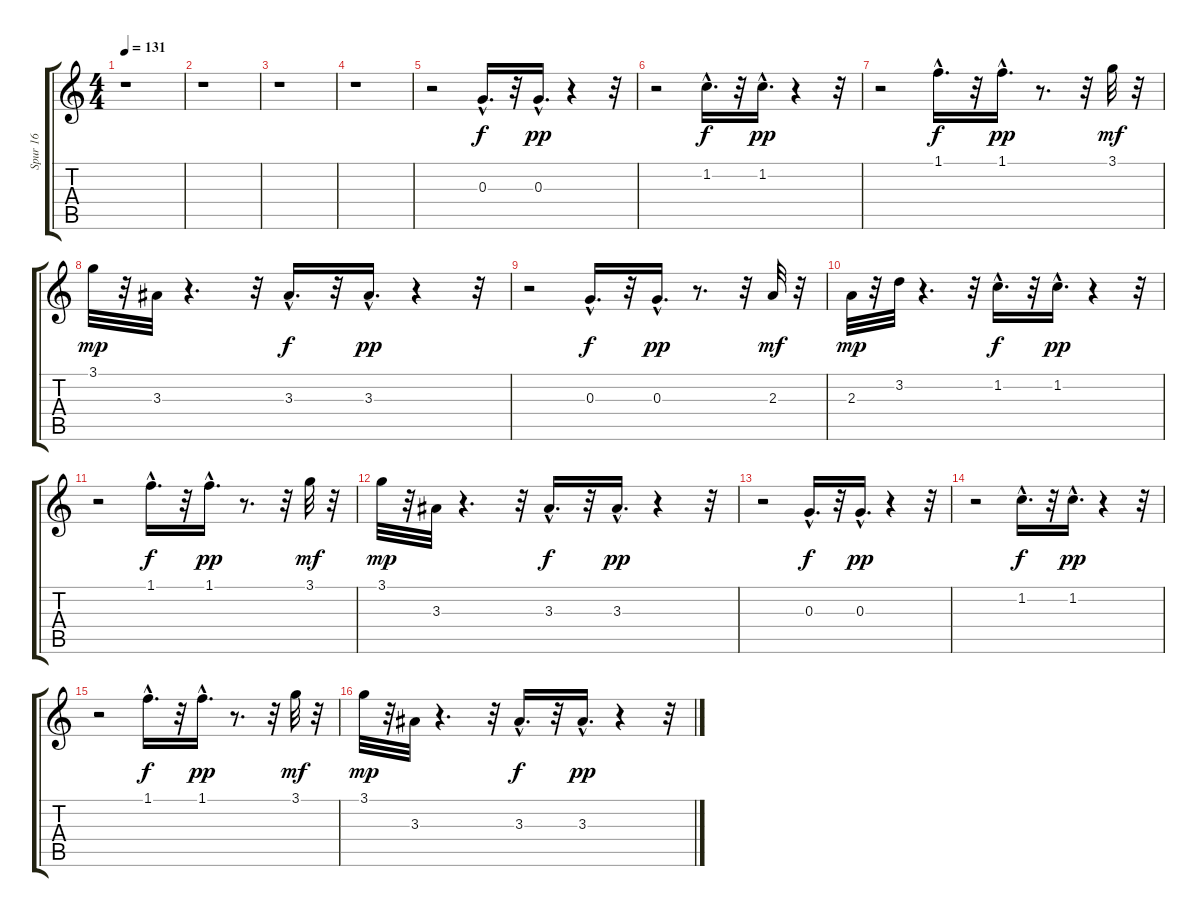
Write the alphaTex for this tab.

\track ("Spur 16" "Spur 16") {instrument electricguitarclean}
\staff {score tabs}
\tuning (E4 B3 G3 D3 A2 E2) {hide}
\ts (4 4)
\tempo 131
\clef g2
\ks c
r.1{dy pp} |
r.1 |
r.1 |
r.1 |
r.2 0.3{hac}.16{d dy f} r.32 0.3{hac}.16{d dy pp} r.4 r.32 |
r.2 1.2{hac}.16{d dy f} r.32 1.2{hac}.16{d dy pp} r.4 r.32 |
r.2 1.1{hac}.16{d dy f} r.32 1.1{hac}.16{d dy pp} r.8{d} r.32 3.1.32{dy mf} r.32 |
3.1.32{dy mp} r.32 3.3.32 r.4{d} r.32 3.3{hac}.16{d dy f} r.32 3.3{hac}.16{d dy pp} r.4 r.32 |
r.2 0.3{hac}.16{d dy f} r.32 0.3{hac}.16{d dy pp} r.8{d} r.32 2.3.32{dy mf} r.32 |
2.3.32{dy mp} r.32 3.2.32 r.4{d} r.32 1.2{hac}.16{d dy f} r.32 1.2{hac}.16{d dy pp} r.4 r.32 |
r.2 1.1{hac}.16{d dy f} r.32 1.1{hac}.16{d dy pp} r.8{d} r.32 3.1.32{dy mf} r.32 |
3.1.32{dy mp} r.32 3.3.32 r.4{d} r.32 3.3{hac}.16{d dy f} r.32 3.3{hac}.16{d dy pp} r.4 r.32 |
r.2 0.3{hac}.16{d dy f} r.32 0.3{hac}.16{d dy pp} r.4 r.32 |
r.2 1.2{hac}.16{d dy f} r.32 1.2{hac}.16{d dy pp} r.4 r.32 |
r.2 1.1{hac}.16{d dy f} r.32 1.1{hac}.16{d dy pp} r.8{d} r.32 3.1.32{dy mf} r.32 |
3.1.32{dy mp} r.32 3.3.32 r.4{d} r.32 3.3{hac}.16{d dy f} r.32 3.3{hac}.16{d dy pp} r.4 r.32
